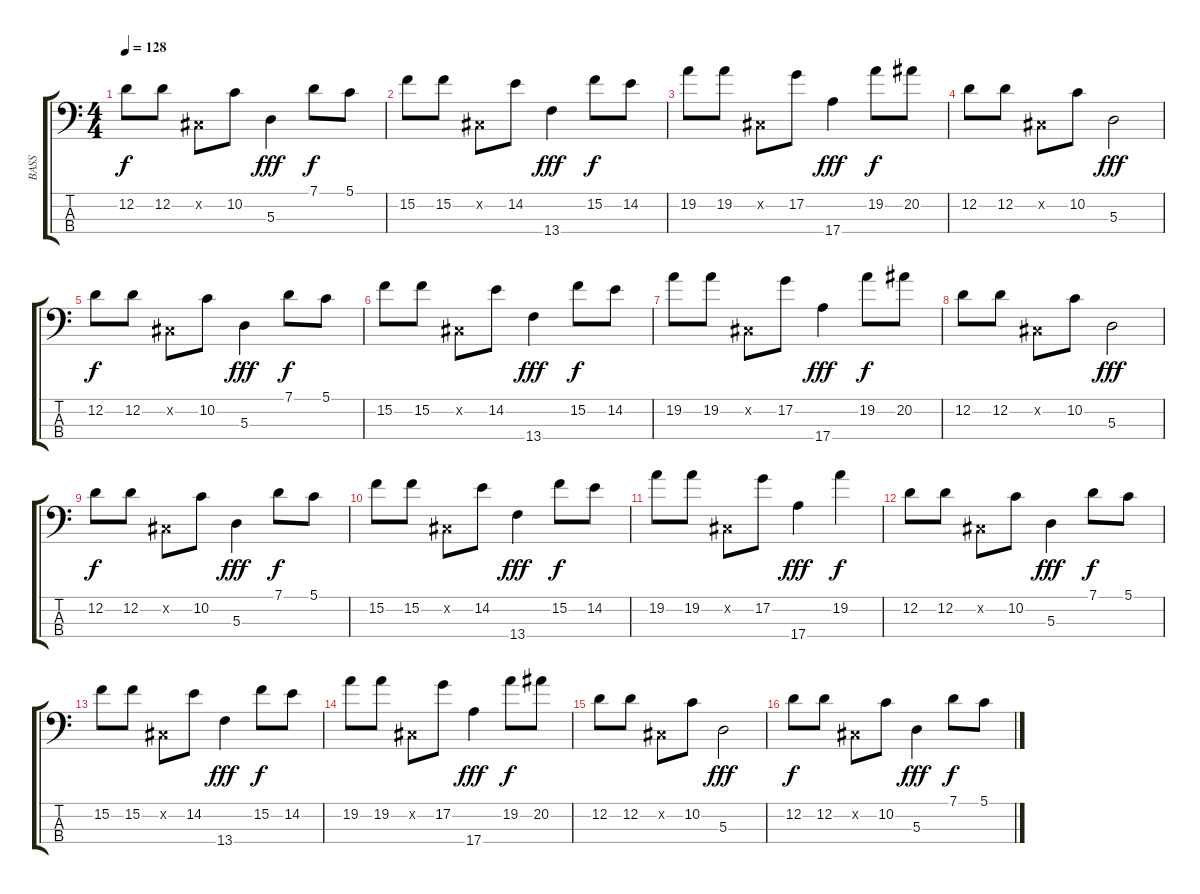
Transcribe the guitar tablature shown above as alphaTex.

\track ("BASS" "BASS") {instrument electricbasspick}
\staff {score tabs}
\tuning (G2 D2 A1 E1) {hide}
\ts (4 4)
\tempo 128
\clef f4
\ks c
12.2.8{dy f} 12.2.8 -1.2{x}.8 10.2.8 5.3.4{dy fff} 7.1.8{dy f} 5.1.8 |
15.2.8 15.2.8 -1.2{x}.8 14.2.8 13.4.4{dy fff} 15.2.8{dy f} 14.2.8 |
19.2.8 19.2.8 -1.2{x}.8 17.2.8 17.4.4{dy fff} 19.2.8{dy f} 20.2.8 |
12.2.8 12.2.8 -1.2{x}.8 10.2.8 5.3.2{dy fff} |
12.2.8{dy f} 12.2.8 -1.2{x}.8 10.2.8 5.3.4{dy fff} 7.1.8{dy f} 5.1.8 |
15.2.8 15.2.8 -1.2{x}.8 14.2.8 13.4.4{dy fff} 15.2.8{dy f} 14.2.8 |
19.2.8 19.2.8 -1.2{x}.8 17.2.8 17.4.4{dy fff} 19.2.8{dy f} 20.2.8 |
12.2.8 12.2.8 -1.2{x}.8 10.2.8 5.3.2{dy fff} |
12.2.8{dy f} 12.2.8 -1.2{x}.8 10.2.8 5.3.4{dy fff} 7.1.8{dy f} 5.1.8 |
15.2.8 15.2.8 -1.2{x}.8 14.2.8 13.4.4{dy fff} 15.2.8{dy f} 14.2.8 |
19.2.8 19.2.8 -1.2{x}.8 17.2.8 17.4.4{dy fff} 19.2.4{dy f} |
12.2.8 12.2.8 -1.2{x}.8 10.2.8 5.3.4{dy fff} 7.1.8{dy f} 5.1.8 |
15.2.8 15.2.8 -1.2{x}.8 14.2.8 13.4.4{dy fff} 15.2.8{dy f} 14.2.8 |
19.2.8 19.2.8 -1.2{x}.8 17.2.8 17.4.4{dy fff} 19.2.8{dy f} 20.2.8 |
12.2.8 12.2.8 -1.2{x}.8 10.2.8 5.3.2{dy fff} |
12.2.8{dy f} 12.2.8 -1.2{x}.8 10.2.8 5.3.4{dy fff} 7.1.8{dy f} 5.1.8
